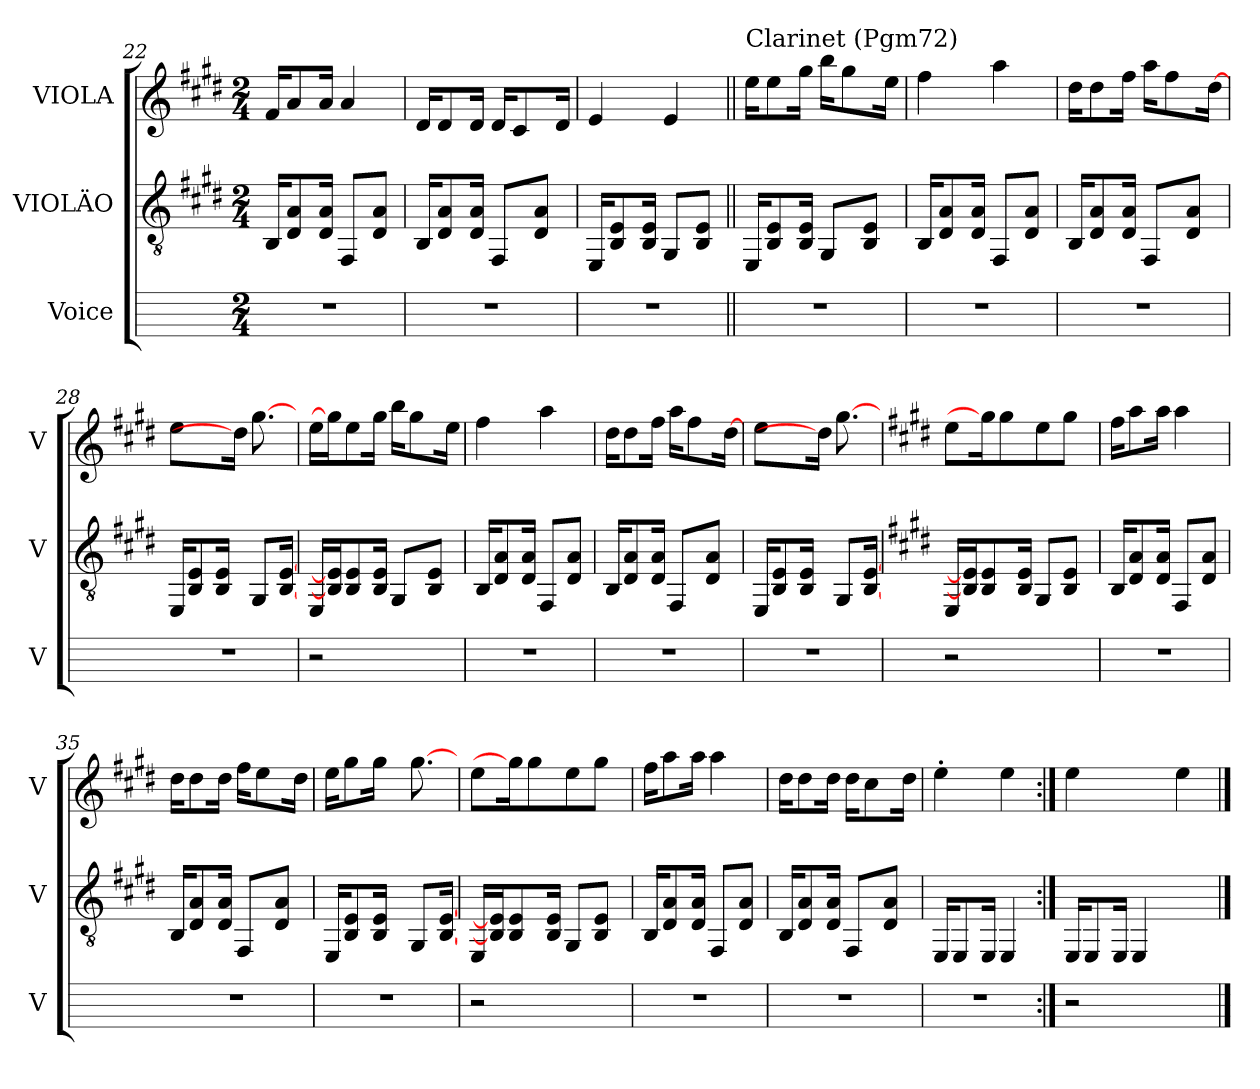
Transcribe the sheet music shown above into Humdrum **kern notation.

**kern	**kern	**kern
*part3	*part2	*part1
*staff3	*staff2	*staff1
*I"Voice	*I"VIOLÄO	*I"VIOLA
*I'V	*I'V	*I'V
*	*clefGv2	*clefG2
*	*k[f#c#g#d#]	*k[f#c#g#d#]
*M2/4	*M2/4	*M2/4
=22	=22	=22
2r	16BB/KL	16f#/KL
.	8D#/ 8A/	8a/
.	16D#/ 16A/Jk	16a/Jk
.	8FF#/L	4a/
.	8D#/ 8A/J	.
=23	=23	=23
2r	16BB/KL	16d#/KL
.	8D#/ 8A/	8d#/
.	16D#/ 16A/Jk	16d#/Jk
.	8FF#/L	16d#/KL
.	.	8c#/
.	8D#/ 8A/J	.
.	.	16d#/Jk
=24	=24	=24
2r	16EE/KL	4e/
.	8BB/ 8E/	.
.	16BB/ 16E/Jk	.
.	8GG#/L	4e/
.	8BB/ 8E/J	.
!!LO:LB:g=z
=25||	=25||	=25||
!	!	!LO:TX:a:t=Clarinet (Pgm72)
2r	16EE/KL	16ee\KL
.	8BB/ 8E/	8ee\
.	16BB/ 16E/Jk	16gg#\Jk
.	8GG#/L	16bb\KL
.	.	8gg#\
.	8BB/ 8E/J	.
.	.	16ee\Jk
=26	=26	=26
2r	16BB/KL	4ff#\
.	8D#/ 8A/	.
.	16D#/ 16A/Jk	.
.	8FF#/L	4aa\
.	8D#/ 8A/J	.
=27	=27	=27
2r	16BB/KL	16dd#\KL
.	8D#/ 8A/	8dd#\
.	16D#/ 16A/Jk	16ff#\Jk
.	8FF#/L	16aa\KL
.	.	8ff#\
.	8D#/ 8A/J	.
.	.	[16dd#\J
=28	=28	=28
2r	16EE/KL	4ee\
.	8BB/ 8E/	.
.	16BB/ 16E/Jk	.
.	16ryy	16dd#\J]
.	8GG#/L	[8.gg#\
.	[16BB/ [16E/J	.
!!LO:LB:g=z
=29	=29	=29
2r	16EE/KL	16ee\KL
.	16BB/] 16E/]J	16gg#\]
.	8BB/ 8E/	8ee\
.	16BB/ 16E/Jk	16gg#\Jk
.	8GG#/L	16bb\KL
.	.	8gg#\
.	8BB/ 8E/J	.
16ryy	.	16ee\Jk
=30	=30	=30
2r	16BB/KL	4ff#\
.	8D#/ 8A/	.
.	16D#/ 16A/Jk	.
.	8FF#/L	4aa\
.	8D#/ 8A/J	.
=31	=31	=31
2r	16BB/KL	16dd#\KL
.	8D#/ 8A/	8dd#\
.	16D#/ 16A/Jk	16ff#\Jk
.	8FF#/L	16aa\KL
.	.	8ff#\
.	8D#/ 8A/J	.
.	.	[16dd#\J
=32	=32	=32
2r	16EE/KL	4ee\
.	8BB/ 8E/	.
.	16BB/ 16E/Jk	.
.	16ryy	16dd#\J]
.	8GG#/L	[8.gg#\
.	[16BB/ [16E/J	.
!!LO:PB:g=z
=33	=33	=33
*	*k[f#c#g#d#]	*k[f#c#g#d#]
2r	16EE/KL	8ee\L
.	16BB/] 16E/]J	.
.	8BB/ 8E/	16gg#\]
.	.	8gg#\
.	16BB/ 16E/Jk	.
.	8GG#/L	8ee\
.	8BB/ 8E/J	8gg#\J
16ryy	.	.
=34	=34	=34
2r	16BB/KL	16ff#\KL
.	8D#/ 8A/	8aa\
.	16D#/ 16A/Jk	16aa\Jk
.	8FF#/L	4aa\
.	8D#/ 8A/J	.
=35	=35	=35
2r	16BB/KL	16dd#\KL
.	8D#/ 8A/	8dd#\
.	16D#/ 16A/Jk	16dd#\Jk
.	8FF#/L	16ff#\KL
.	.	8ee\
.	8D#/ 8A/J	.
.	.	16dd#\Jk
=36	=36	=36
2r	16EE/KL	16ee\KL
.	8BB/ 8E/	8gg#\
.	16BB/ 16E/Jk	16gg#\Jk
.	16ryy	16ryy
.	8GG#/L	[8.gg#\
.	[16BB/ [16E/J	.
!!LO:LB:g=z
=37	=37	=37
2r	16EE/KL	8ee\L
.	16BB/] 16E/]J	.
.	8BB/ 8E/	16gg#\]
.	.	8gg#\
.	16BB/ 16E/Jk	.
.	8GG#/L	8ee\
.	8BB/ 8E/J	8gg#\J
16ryy	.	.
=38	=38	=38
2r	16BB/KL	16ff#\KL
.	8D#/ 8A/	8aa\
.	16D#/ 16A/Jk	16aa\Jk
.	8FF#/L	4aa\
.	8D#/ 8A/J	.
=39	=39	=39
2r	16BB/KL	16dd#\KL
.	8D#/ 8A/	8dd#\
.	16D#/ 16A/Jk	16dd#\Jk
.	8FF#/L	16dd#\KL
.	.	8cc#\
.	8D#/ 8A/J	.
.	.	16dd#\Jk
=40	=40	=40
2r	16EE/KL	4ee'>\
.	8EE/	.
.	16EE/Jk	.
.	4EE/	4ee\
!!LO:LB:g=z
=41:|!	=41:|!	=41:|!
2r	16EE/KL	4ee\
.	8EE/	.
.	16EE/Jk	.
.	4EE/	4ryy
4ryy	4ryy	4ee\
==	==	==
*-	*-	*-
